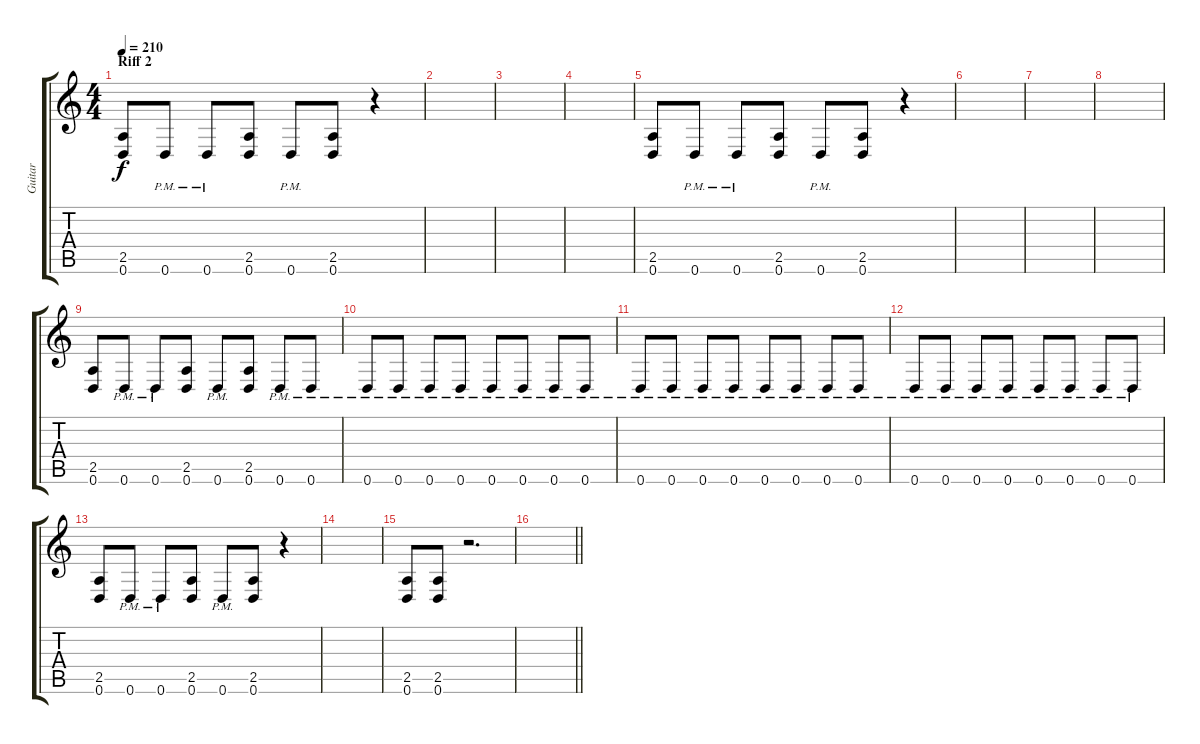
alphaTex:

\track ("Guitar" "Guitar") {instrument distortionguitar}
\staff {score tabs}
\tuning (D4 A3 F3 C3 G2 D2) {hide}
\ts (4 4)
\section ("" "Riff 2")
\tempo 210
\clef g2
\ks c
(2.5 0.6).8{dy f} 0.6{pm}.8 0.6{pm}.8 (2.5 0.6).8 0.6{pm}.8 (2.5 0.6).8 r.4 |
|
|
|
(2.5 0.6).8 0.6{pm}.8 0.6{pm}.8 (2.5 0.6).8 0.6{pm}.8 (2.5 0.6).8 r.4 |
|
|
|
(2.5 0.6).8 0.6{pm}.8 0.6{pm}.8 (2.5 0.6).8 0.6{pm}.8 (2.5 0.6).8 0.6{pm}.8 0.6{pm}.8 |
0.6{pm}.8 0.6{pm}.8 0.6{pm}.8 0.6{pm}.8 0.6{pm}.8 0.6{pm}.8 0.6{pm}.8 0.6{pm}.8 |
0.6{pm}.8 0.6{pm}.8 0.6{pm}.8 0.6{pm}.8 0.6{pm}.8 0.6{pm}.8 0.6{pm}.8 0.6{pm}.8 |
0.6{pm}.8 0.6{pm}.8 0.6{pm}.8 0.6{pm}.8 0.6{pm}.8 0.6{pm}.8 0.6{pm}.8 0.6{pm}.8 |
(2.5 0.6).8 0.6{pm}.8 0.6{pm}.8 (2.5 0.6).8 0.6{pm}.8 (2.5 0.6).8 r.4 |
|
(2.5 0.6).8 (2.5 0.6).8 r.2{d} |
\barLineRight lightlight
